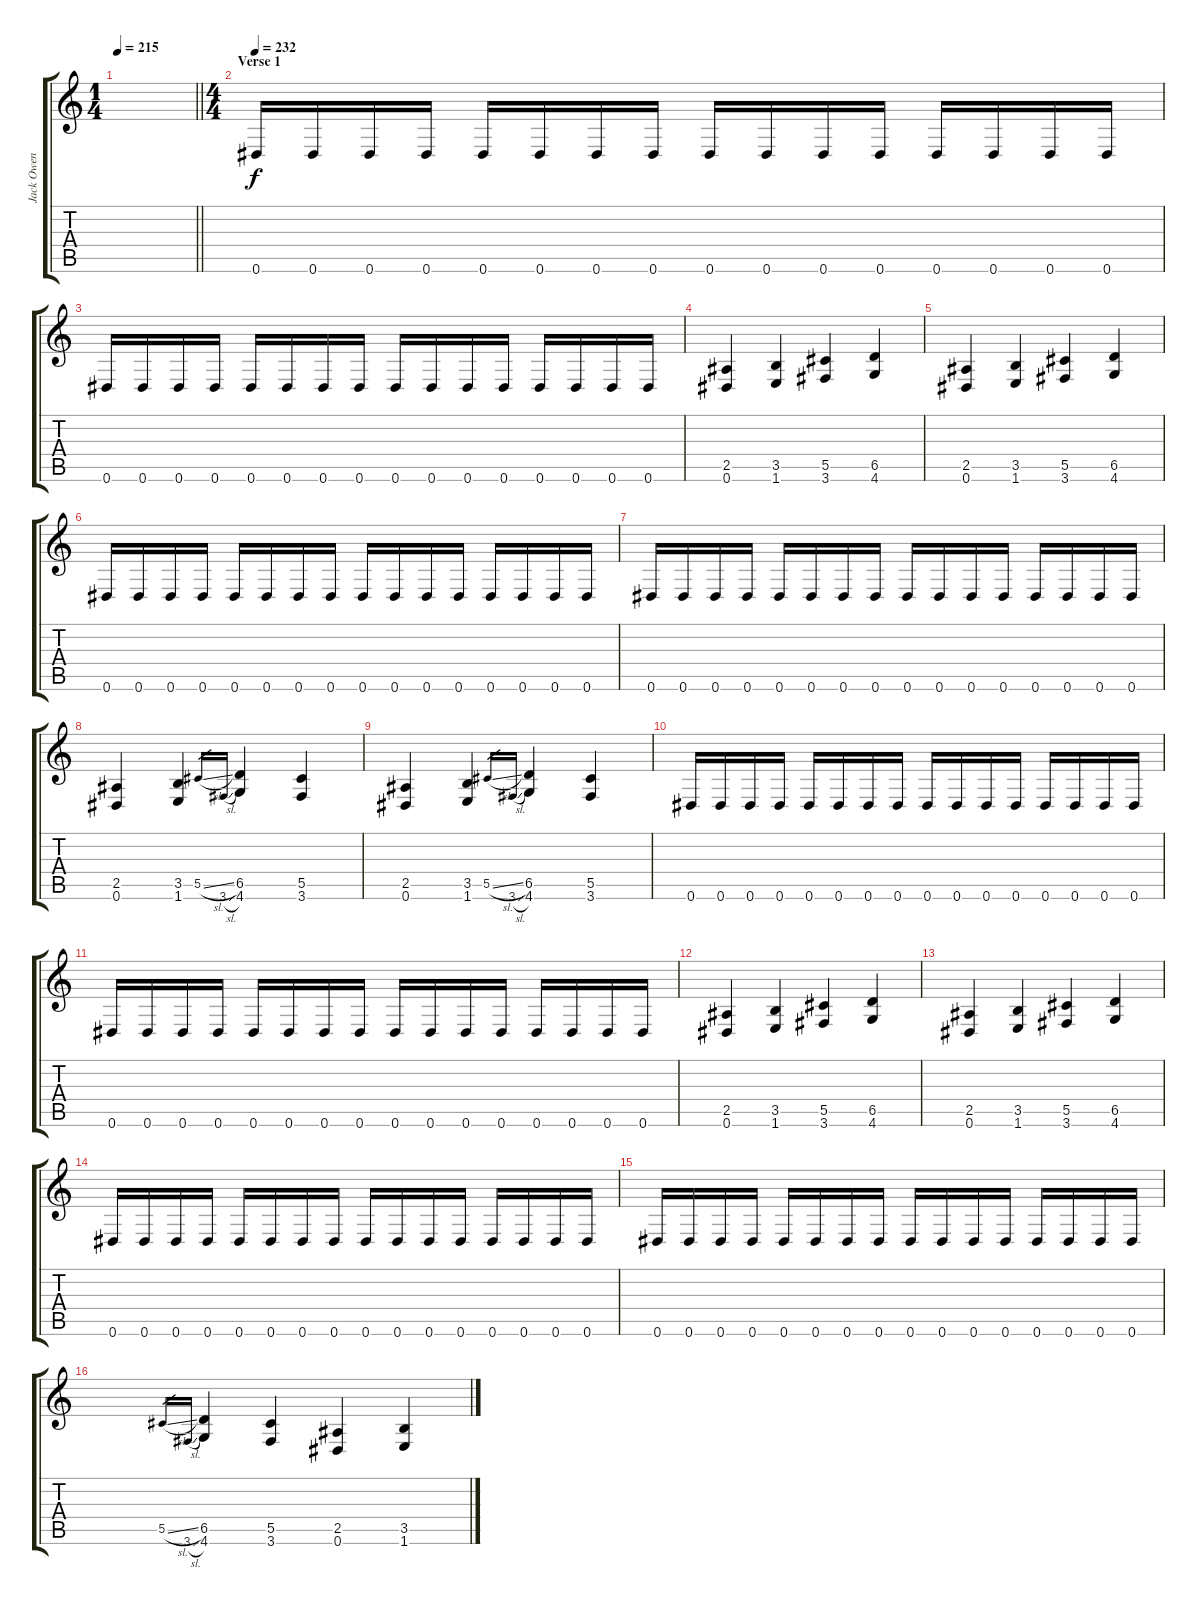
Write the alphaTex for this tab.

\track ("Jack Owen" "Jack Owen") {instrument distortionguitar}
\staff {score tabs}
\tuning (Eb4 Bb3 Gb3 Db3 Ab2 Eb2) {hide}
\ts (1 4)
\tempo 215
\clef g2
\barLineRight lightlight
\ks c
|
\ts (4 4)
\section ("" "Verse 1")
\tempo 232
0.6.16 0.6.16 0.6.16 0.6.16 0.6.16 0.6.16 0.6.16 0.6.16 0.6.16 0.6.16 0.6.16 0.6.16 0.6.16 0.6.16 0.6.16 0.6.16 |
0.6.16 0.6.16 0.6.16 0.6.16 0.6.16 0.6.16 0.6.16 0.6.16 0.6.16 0.6.16 0.6.16 0.6.16 0.6.16 0.6.16 0.6.16 0.6.16 |
(2.5 0.6).4 (3.5 1.6).4 (5.5 3.6).4 (6.5 4.6).4 |
(2.5 0.6).4 (3.5 1.6).4 (5.5 3.6).4 (6.5 4.6).4 |
0.6.16 0.6.16 0.6.16 0.6.16 0.6.16 0.6.16 0.6.16 0.6.16 0.6.16 0.6.16 0.6.16 0.6.16 0.6.16 0.6.16 0.6.16 0.6.16 |
0.6.16 0.6.16 0.6.16 0.6.16 0.6.16 0.6.16 0.6.16 0.6.16 0.6.16 0.6.16 0.6.16 0.6.16 0.6.16 0.6.16 0.6.16 0.6.16 |
(2.5 0.6).4 (3.5 1.6).4 5.5{sl}.16{gr} 3.6{sl}.16{gr} (6.5 4.6).4 (5.5 3.6).4 |
(2.5 0.6).4 (3.5 1.6).4 5.5{sl}.16{gr} 3.6{sl}.16{gr} (6.5 4.6).4 (5.5 3.6).4 |
0.6.16 0.6.16 0.6.16 0.6.16 0.6.16 0.6.16 0.6.16 0.6.16 0.6.16 0.6.16 0.6.16 0.6.16 0.6.16 0.6.16 0.6.16 0.6.16 |
0.6.16 0.6.16 0.6.16 0.6.16 0.6.16 0.6.16 0.6.16 0.6.16 0.6.16 0.6.16 0.6.16 0.6.16 0.6.16 0.6.16 0.6.16 0.6.16 |
(2.5 0.6).4 (3.5 1.6).4 (5.5 3.6).4 (6.5 4.6).4 |
(2.5 0.6).4 (3.5 1.6).4 (5.5 3.6).4 (6.5 4.6).4 |
0.6.16 0.6.16 0.6.16 0.6.16 0.6.16 0.6.16 0.6.16 0.6.16 0.6.16 0.6.16 0.6.16 0.6.16 0.6.16 0.6.16 0.6.16 0.6.16 |
0.6.16 0.6.16 0.6.16 0.6.16 0.6.16 0.6.16 0.6.16 0.6.16 0.6.16 0.6.16 0.6.16 0.6.16 0.6.16 0.6.16 0.6.16 0.6.16 |
5.5{sl}.16{gr} 3.6{sl}.16{gr} (6.5 4.6).4 (5.5 3.6).4 (2.5 0.6).4 (3.5 1.6).4
